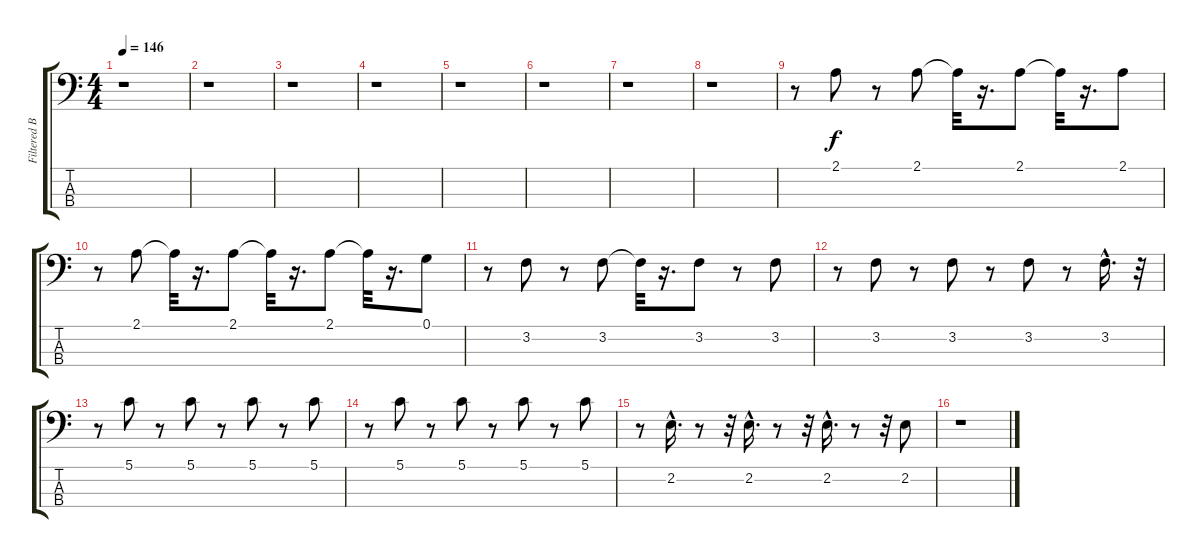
\track ("Filtered Bass" "Filtered B") {instrument synthbass1}
\staff {score tabs}
\tuning (G2 D2 A1 E1) {hide}
\ts (4 4)
\tempo 146
\clef f4
\ks c
r.1{dy f} |
r.1 |
r.1 |
r.1 |
r.1 |
r.1 |
r.1 |
r.1 |
r.8 2.1.8 r.8 2.1.8 2.1{t}.32 r.16{d} 2.1.8 2.1{t}.32 r.16{d} 2.1.8 |
r.8 2.1.8 2.1{t}.32 r.16{d} 2.1.8 2.1{t}.32 r.16{d} 2.1.8 2.1{t}.32 r.16{d} 0.1.8 |
r.8 3.2.8 r.8 3.2.8 3.2{t}.32 r.16{d} 3.2.8 r.8 3.2.8 |
r.8 3.2.8 r.8 3.2.8 r.8 3.2.8 r.8 3.2{hac}.16{d} r.32 |
r.8 5.1.8 r.8 5.1.8 r.8 5.1.8 r.8 5.1.8 |
r.8 5.1.8 r.8 5.1.8 r.8 5.1.8 r.8 5.1.8 |
r.8 2.2{hac}.16{d} r.8 r.32 2.2{hac}.16{d} r.8 r.32 2.2{hac}.16{d} r.8 r.32 2.2.8 |
r.1
